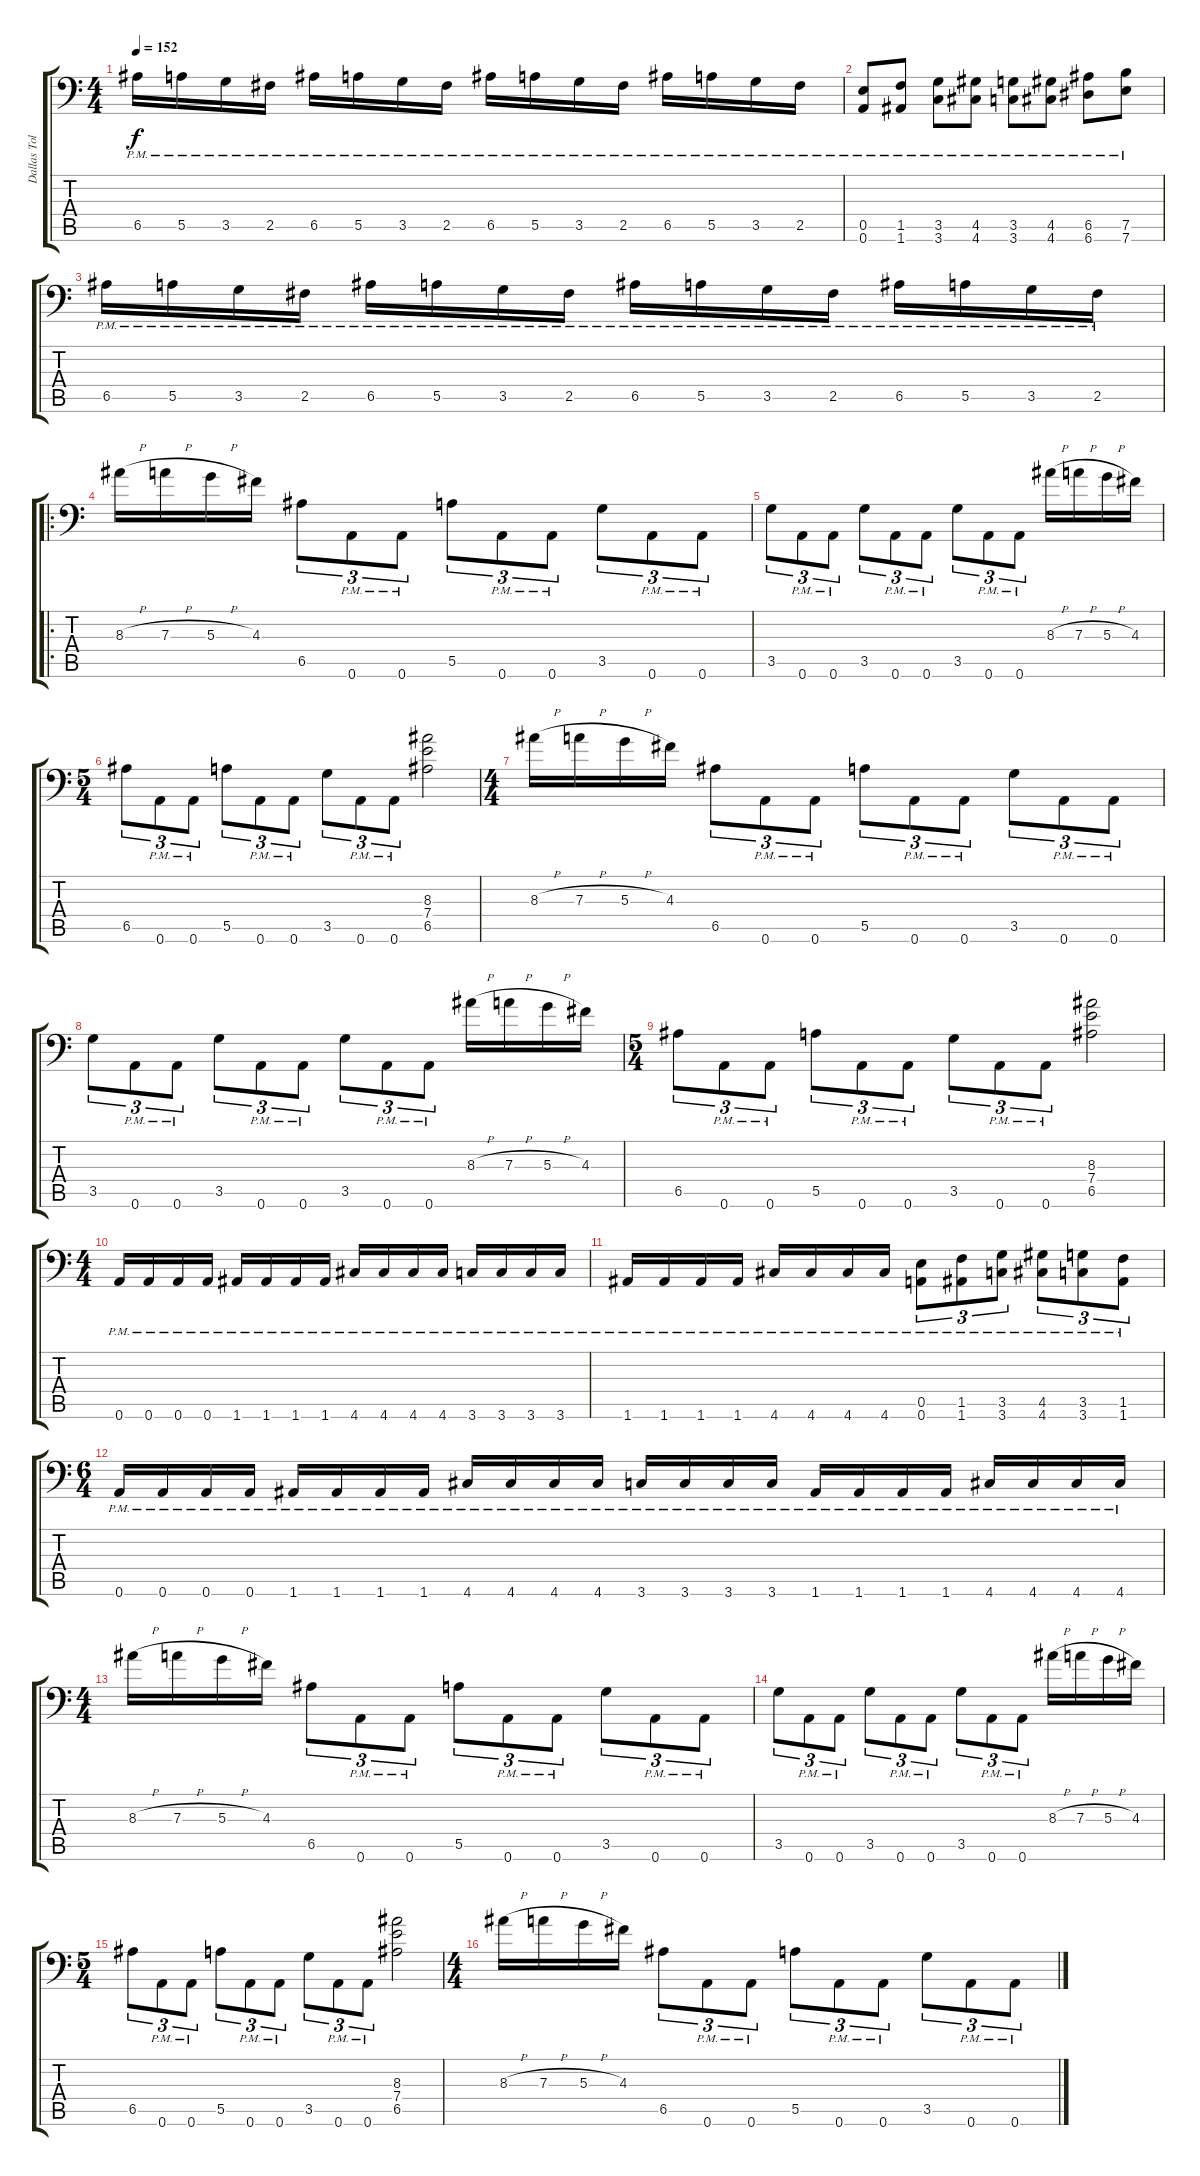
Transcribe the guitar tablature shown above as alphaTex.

\track ("Dallas Toler-Wade" "Dallas Tol") {instrument distortionguitar}
\staff {score tabs}
\tuning (B3 Gb3 D3 A2 E2 A1) {hide}
\ts (4 4)
\tempo 152
\clef f4
\ks c
6.5{pm}.16{dy f instrument distortionguitar} 5.5{pm}.16 3.5{pm}.16 2.5{pm}.16 6.5{pm}.16 5.5{pm}.16 3.5{pm}.16 2.5{pm}.16 6.5{pm}.16 5.5{pm}.16 3.5{pm}.16 2.5{pm}.16 6.5{pm}.16 5.5{pm}.16 3.5{pm}.16 2.5{pm}.16 |
(0.5{pm} 0.6{pm}).8 (1.5{pm} 1.6{pm}).8 (3.5{pm} 3.6{pm}).8 (4.5{pm} 4.6{pm}).8 (3.5{pm} 3.6{pm}).8 (4.5{pm} 4.6{pm}).8 (6.5{pm} 6.6{pm}).8 (7.5{pm} 7.6{pm}).8 |
6.5{pm}.16 5.5{pm}.16 3.5{pm}.16 2.5{pm}.16 6.5{pm}.16 5.5{pm}.16 3.5{pm}.16 2.5{pm}.16 6.5{pm}.16 5.5{pm}.16 3.5{pm}.16 2.5{pm}.16 6.5{pm}.16 5.5{pm}.16 3.5{pm}.16 2.5{pm}.16 |
\ro
8.3{h}.16 7.3{h}.16 5.3{h}.16 4.3.16 6.5.8{tu (3 2)} 0.6{pm}.8{tu (3 2)} 0.6{pm}.8{tu (3 2)} 5.5.8{tu (3 2)} 0.6{pm}.8{tu (3 2)} 0.6{pm}.8{tu (3 2)} 3.5.8{tu (3 2)} 0.6{pm}.8{tu (3 2)} 0.6{pm}.8{tu (3 2)} |
3.5.8{tu (3 2)} 0.6{pm}.8{tu (3 2)} 0.6{pm}.8{tu (3 2)} 3.5.8{tu (3 2)} 0.6{pm}.8{tu (3 2)} 0.6{pm}.8{tu (3 2)} 3.5.8{tu (3 2)} 0.6{pm}.8{tu (3 2)} 0.6{pm}.8{tu (3 2)} 8.3{h}.16 7.3{h}.16 5.3{h}.16 4.3.16 |
\ts (5 4)
6.5.8{tu (3 2)} 0.6{pm}.8{tu (3 2)} 0.6{pm}.8{tu (3 2)} 5.5.8{tu (3 2)} 0.6{pm}.8{tu (3 2)} 0.6{pm}.8{tu (3 2)} 3.5.8{tu (3 2)} 0.6{pm}.8{tu (3 2)} 0.6{pm}.8{tu (3 2)} (8.3 7.4 6.5).2 |
\ts (4 4)
8.3{h}.16 7.3{h}.16 5.3{h}.16 4.3.16 6.5.8{tu (3 2)} 0.6{pm}.8{tu (3 2)} 0.6{pm}.8{tu (3 2)} 5.5.8{tu (3 2)} 0.6{pm}.8{tu (3 2)} 0.6{pm}.8{tu (3 2)} 3.5.8{tu (3 2)} 0.6{pm}.8{tu (3 2)} 0.6{pm}.8{tu (3 2)} |
3.5.8{tu (3 2)} 0.6{pm}.8{tu (3 2)} 0.6{pm}.8{tu (3 2)} 3.5.8{tu (3 2)} 0.6{pm}.8{tu (3 2)} 0.6{pm}.8{tu (3 2)} 3.5.8{tu (3 2)} 0.6{pm}.8{tu (3 2)} 0.6{pm}.8{tu (3 2)} 8.3{h}.16 7.3{h}.16 5.3{h}.16 4.3.16 |
\ts (5 4)
6.5.8{tu (3 2)} 0.6{pm}.8{tu (3 2)} 0.6{pm}.8{tu (3 2)} 5.5.8{tu (3 2)} 0.6{pm}.8{tu (3 2)} 0.6{pm}.8{tu (3 2)} 3.5.8{tu (3 2)} 0.6{pm}.8{tu (3 2)} 0.6{pm}.8{tu (3 2)} (8.3 7.4 6.5).2 |
\ts (4 4)
0.6{pm}.16 0.6{pm}.16 0.6{pm}.16 0.6{pm}.16 1.6{pm}.16 1.6{pm}.16 1.6{pm}.16 1.6{pm}.16 4.6{pm}.16 4.6{pm}.16 4.6{pm}.16 4.6{pm}.16 3.6{pm}.16 3.6{pm}.16 3.6{pm}.16 3.6{pm}.16 |
1.6{pm}.16 1.6{pm}.16 1.6{pm}.16 1.6{pm}.16 4.6{pm}.16 4.6{pm}.16 4.6{pm}.16 4.6{pm}.16 (0.5{pm} 0.6{pm}).8{tu (3 2)} (1.5{pm} 1.6{pm}).8{tu (3 2)} (3.5{pm} 3.6{pm}).8{tu (3 2)} (4.5{pm} 4.6{pm}).8{tu (3 2)} (3.5{pm} 3.6{pm}).8{tu (3 2)} (1.5{pm} 1.6{pm}).8{tu (3 2)} |
\ts (6 4)
0.6{pm}.16 0.6{pm}.16 0.6{pm}.16 0.6{pm}.16 1.6{pm}.16 1.6{pm}.16 1.6{pm}.16 1.6{pm}.16 4.6{pm}.16 4.6{pm}.16 4.6{pm}.16 4.6{pm}.16 3.6{pm}.16 3.6{pm}.16 3.6{pm}.16 3.6{pm}.16 1.6{pm}.16 1.6{pm}.16 1.6{pm}.16 1.6{pm}.16 4.6{pm}.16 4.6{pm}.16 4.6{pm}.16 4.6{pm}.16 |
\ts (4 4)
8.3{h}.16 7.3{h}.16 5.3{h}.16 4.3.16 6.5.8{tu (3 2)} 0.6{pm}.8{tu (3 2)} 0.6{pm}.8{tu (3 2)} 5.5.8{tu (3 2)} 0.6{pm}.8{tu (3 2)} 0.6{pm}.8{tu (3 2)} 3.5.8{tu (3 2)} 0.6{pm}.8{tu (3 2)} 0.6{pm}.8{tu (3 2)} |
3.5.8{tu (3 2)} 0.6{pm}.8{tu (3 2)} 0.6{pm}.8{tu (3 2)} 3.5.8{tu (3 2)} 0.6{pm}.8{tu (3 2)} 0.6{pm}.8{tu (3 2)} 3.5.8{tu (3 2)} 0.6{pm}.8{tu (3 2)} 0.6{pm}.8{tu (3 2)} 8.3{h}.16 7.3{h}.16 5.3{h}.16 4.3.16 |
\ts (5 4)
6.5.8{tu (3 2)} 0.6{pm}.8{tu (3 2)} 0.6{pm}.8{tu (3 2)} 5.5.8{tu (3 2)} 0.6{pm}.8{tu (3 2)} 0.6{pm}.8{tu (3 2)} 3.5.8{tu (3 2)} 0.6{pm}.8{tu (3 2)} 0.6{pm}.8{tu (3 2)} (8.3 7.4 6.5).2 |
\ts (4 4)
8.3{h}.16 7.3{h}.16 5.3{h}.16 4.3.16 6.5.8{tu (3 2)} 0.6{pm}.8{tu (3 2)} 0.6{pm}.8{tu (3 2)} 5.5.8{tu (3 2)} 0.6{pm}.8{tu (3 2)} 0.6{pm}.8{tu (3 2)} 3.5.8{tu (3 2)} 0.6{pm}.8{tu (3 2)} 0.6{pm}.8{tu (3 2)}
